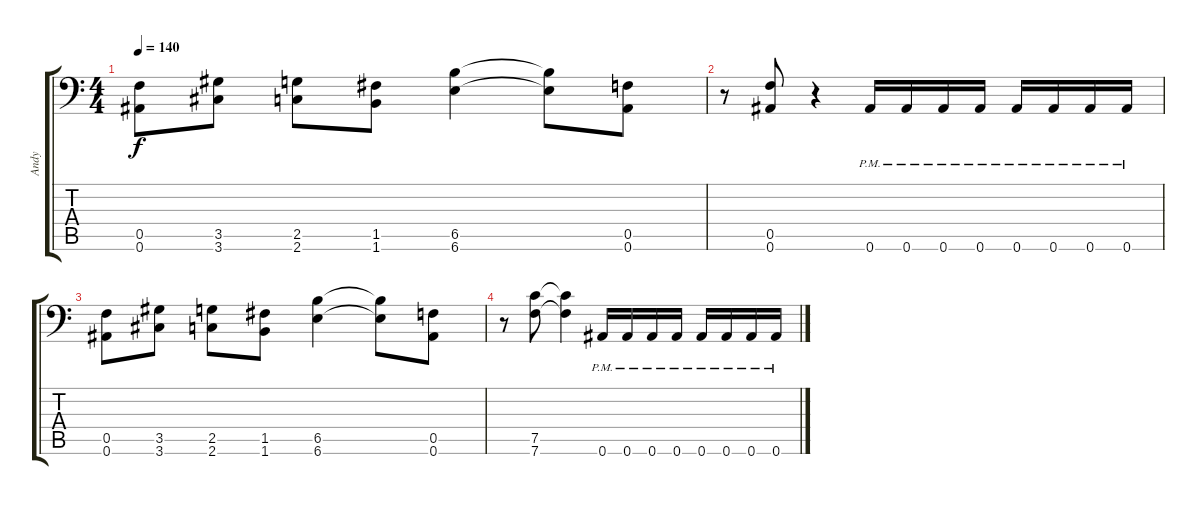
\track ("Andy" "Andy") {instrument distortionguitar}
\staff {score tabs}
\tuning (C4 G3 Eb3 Bb2 F2 Bb1) {hide}
\ts (4 4)
\tempo 140
\clef f4
\ks c
(0.5 0.6).8{dy f} (3.5 3.6).8 (2.5 2.6).8 (1.5 1.6).8 (6.5 6.6).4 (6.5{t} 6.6{t}).8 (0.5 0.6).8 |
r.8 (0.5 0.6).8 r.4 0.6{pm}.16 0.6{pm}.16 0.6{pm}.16 0.6{pm}.16 0.6{pm}.16 0.6{pm}.16 0.6{pm}.16 0.6{pm}.16 |
(0.5 0.6).8 (3.5 3.6).8 (2.5 2.6).8 (1.5 1.6).8 (6.5 6.6).4 (6.5{t} 6.6{t}).8 (0.5 0.6).8 |
r.8 (7.5 7.6).8 (7.5{t} 7.6{t}).4 0.6{pm}.16 0.6{pm}.16 0.6{pm}.16 0.6{pm}.16 0.6{pm}.16 0.6{pm}.16 0.6{pm}.16 0.6{pm}.16
